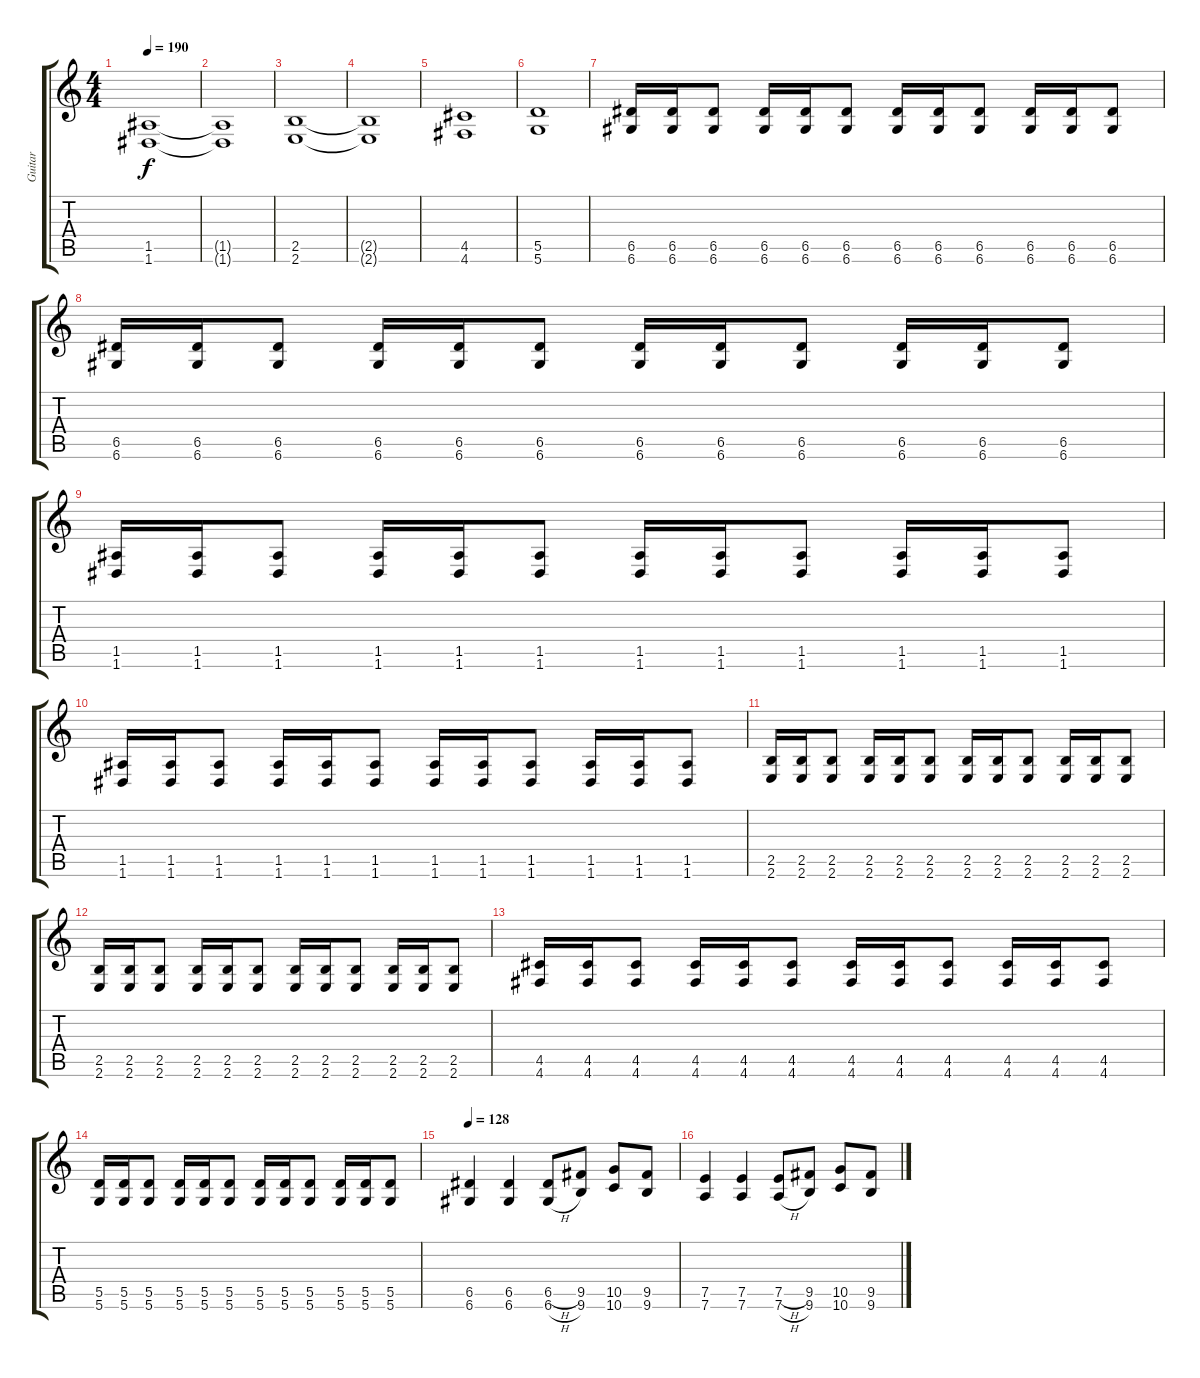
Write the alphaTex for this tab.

\track ("Guitar " "Guitar ") {instrument distortionguitar}
\staff {score tabs}
\tuning (E4 B3 G3 D3 A2 D2) {hide}
\ts (4 4)
\tempo 190
\clef g2
\ks c
(1.5 1.6).1{dy f} |
(1.5{t} 1.6{t}).1 |
(2.5 2.6).1 |
(2.5{t} 2.6{t}).1 |
(4.5 4.6).1 |
(5.5 5.6).1 |
(6.5 6.6).16 (6.5 6.6).16 (6.5 6.6).8 (6.5 6.6).16 (6.5 6.6).16 (6.5 6.6).8 (6.5 6.6).16 (6.5 6.6).16 (6.5 6.6).8 (6.5 6.6).16 (6.5 6.6).16 (6.5 6.6).8 |
(6.5 6.6).16 (6.5 6.6).16 (6.5 6.6).8 (6.5 6.6).16 (6.5 6.6).16 (6.5 6.6).8 (6.5 6.6).16 (6.5 6.6).16 (6.5 6.6).8 (6.5 6.6).16 (6.5 6.6).16 (6.5 6.6).8 |
(1.5 1.6).16 (1.5 1.6).16 (1.5 1.6).8 (1.5 1.6).16 (1.5 1.6).16 (1.5 1.6).8 (1.5 1.6).16 (1.5 1.6).16 (1.5 1.6).8 (1.5 1.6).16 (1.5 1.6).16 (1.5 1.6).8 |
(1.5 1.6).16 (1.5 1.6).16 (1.5 1.6).8 (1.5 1.6).16 (1.5 1.6).16 (1.5 1.6).8 (1.5 1.6).16 (1.5 1.6).16 (1.5 1.6).8 (1.5 1.6).16 (1.5 1.6).16 (1.5 1.6).8 |
(2.5 2.6).16 (2.5 2.6).16 (2.5 2.6).8 (2.5 2.6).16 (2.5 2.6).16 (2.5 2.6).8 (2.5 2.6).16 (2.5 2.6).16 (2.5 2.6).8 (2.5 2.6).16 (2.5 2.6).16 (2.5 2.6).8 |
(2.5 2.6).16 (2.5 2.6).16 (2.5 2.6).8 (2.5 2.6).16 (2.5 2.6).16 (2.5 2.6).8 (2.5 2.6).16 (2.5 2.6).16 (2.5 2.6).8 (2.5 2.6).16 (2.5 2.6).16 (2.5 2.6).8 |
(4.5 4.6).16 (4.5 4.6).16 (4.5 4.6).8 (4.5 4.6).16 (4.5 4.6).16 (4.5 4.6).8 (4.5 4.6).16 (4.5 4.6).16 (4.5 4.6).8 (4.5 4.6).16 (4.5 4.6).16 (4.5 4.6).8 |
(5.5 5.6).16 (5.5 5.6).16 (5.5 5.6).8 (5.5 5.6).16 (5.5 5.6).16 (5.5 5.6).8 (5.5 5.6).16 (5.5 5.6).16 (5.5 5.6).8 (5.5 5.6).16 (5.5 5.6).16 (5.5 5.6).8 |
\tempo 128
(6.5 6.6).4 (6.5 6.6).4 (6.5{h} 6.6{h}).8 (9.5 9.6).8 (10.5 10.6).8 (9.5 9.6).8 |
(7.5 7.6).4 (7.5 7.6).4 (7.5{h} 7.6{h}).8 (9.5 9.6).8 (10.5 10.6).8 (9.5 9.6).8
